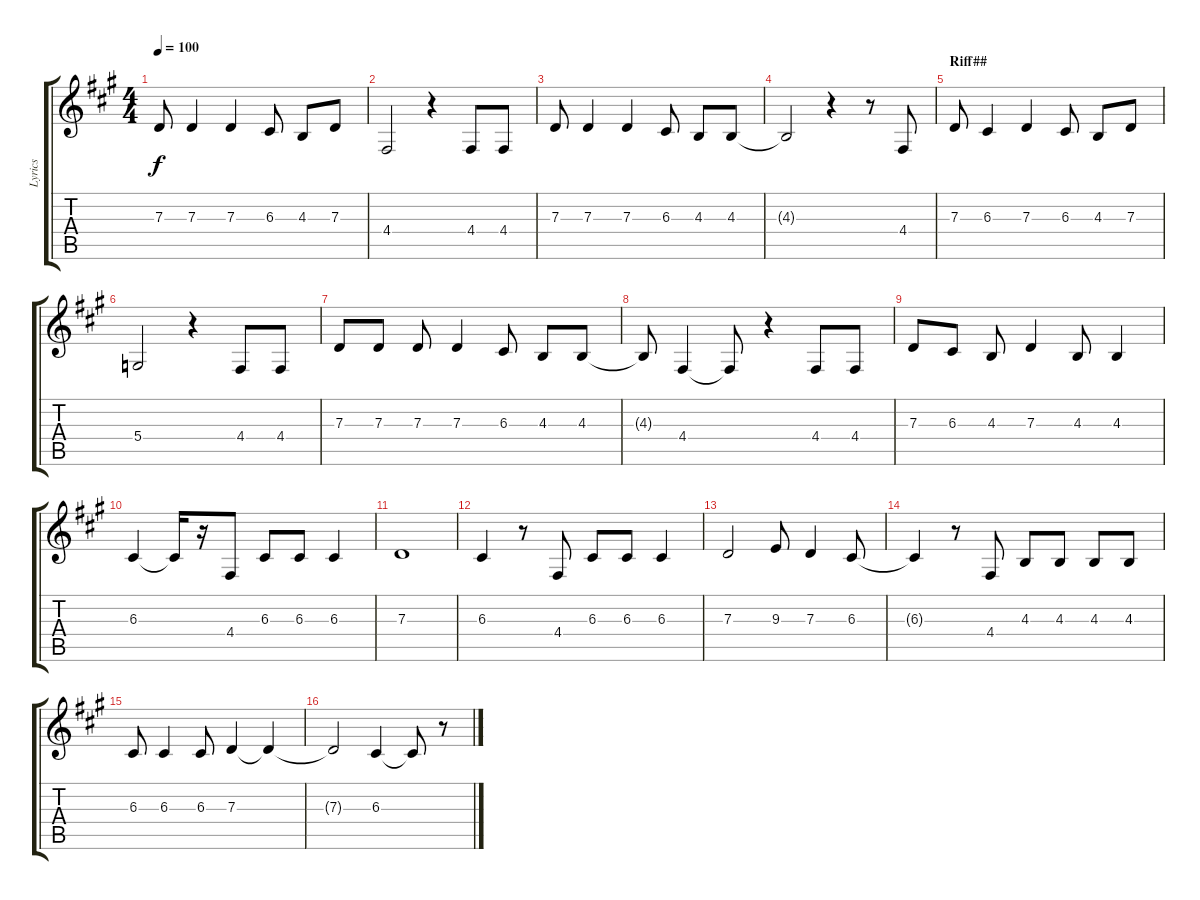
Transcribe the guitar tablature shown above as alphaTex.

\track ("Lyrics" "Lyrics") {instrument electricgrandpiano}
\staff {score tabs}
\tuning (E4 B3 G3 D3 A2 E2) {hide}
\ts (4 4)
\tempo 100
\clef g2
\ks f#minor
7.3.8{dy f} 7.3.4 7.3.4 6.3.8 4.3.8 7.3.8 |
4.4.2 r.4 4.4.8 4.4.8 |
7.3.8 7.3.4 7.3.4 6.3.8 4.3.8 4.3.8 |
4.3{t}.2 r.4 r.8 4.4.8 |
\section ("" "Riff##")
7.3.8 6.3.4 7.3.4 6.3.8 4.3.8 7.3.8 |
5.4.2 r.4 4.4.8 4.4.8 |
7.3.8 7.3.8 7.3.8 7.3.4 6.3.8 4.3.8 4.3.8 |
4.3{t}.8 4.4.4 4.4{t}.8 r.4 4.4.8 4.4.8 |
7.3.8 6.3.8 4.3.8 7.3.4 4.3.8 4.3.4 |
6.3.4 6.3{t}.16 r.16 4.4.8 6.3.8 6.3.8 6.3.4 |
7.3.1 |
6.3.4 r.8 4.4.8 6.3.8 6.3.8 6.3.4 |
7.3.2 9.3.8 7.3.4 6.3.8 |
6.3{t}.4 r.8 4.4.8 4.3.8 4.3.8 4.3.8 4.3.8 |
6.3.8 6.3.4 6.3.8 7.3.4 7.3{t}.4 |
7.3{t}.2 6.3.4 6.3{t}.8 r.8
